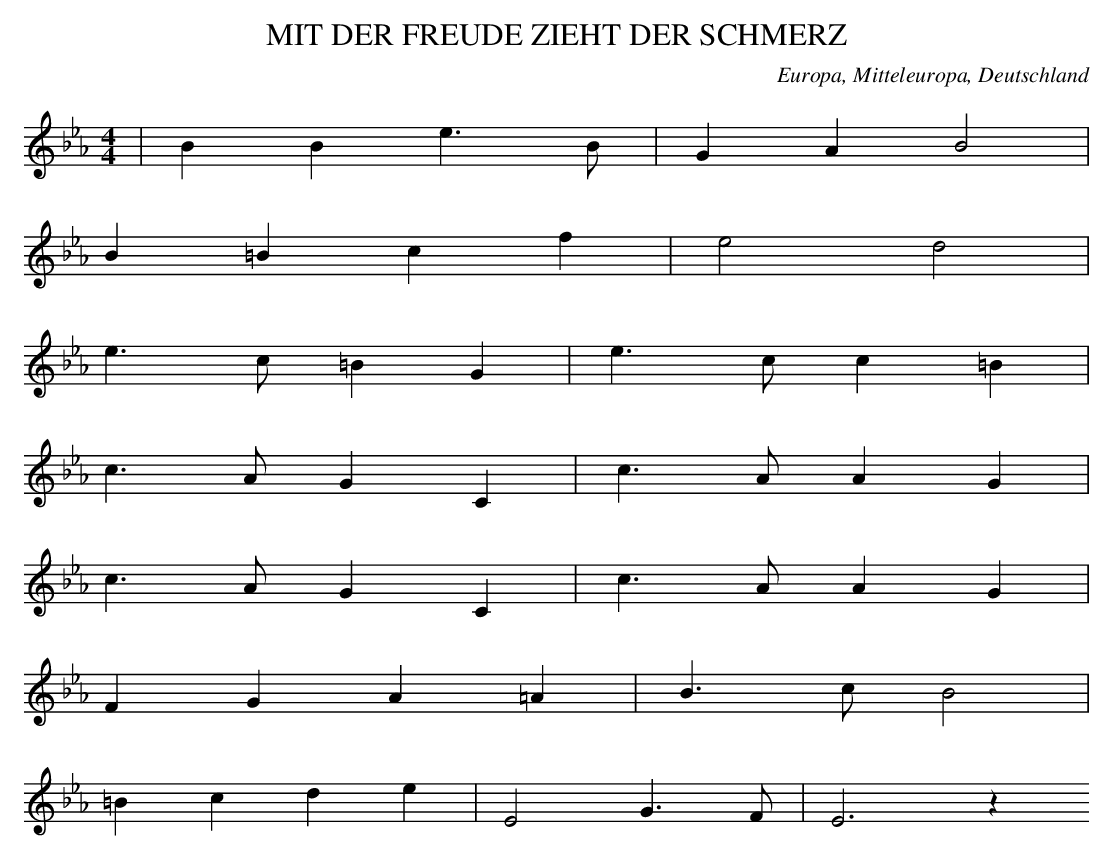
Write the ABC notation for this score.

X:1
T: MIT DER FREUDE ZIEHT DER SCHMERZ
O: Europa, Mitteleuropa, Deutschland
M: 4/4
L: 1/8
K: Eb
 | B2B2e3B | G2A2B4 |
B2=B2c2f2 | e4d4 |
e3c=B2G2 | e3cc2=B2 |
c3AG2C2 | c3AA2G2 |
c3AG2C2 | c3AA2G2 |
F2G2A2=A2 | B3cB4 |
=B2c2d2e2 | E4G3F | E6z2
